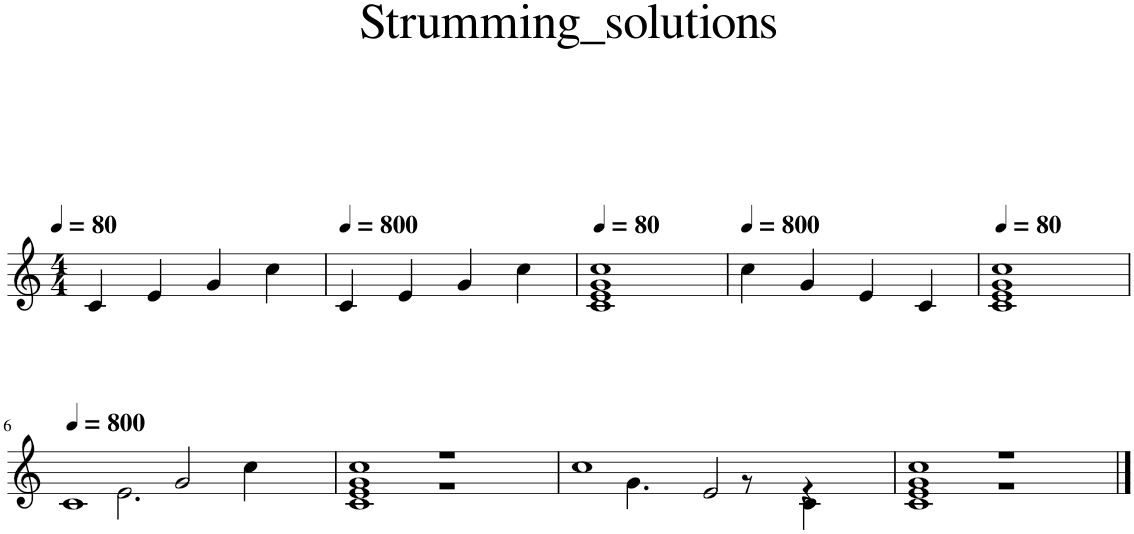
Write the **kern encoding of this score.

**kern
*part1
*staff1
*I"Ukulele
*I'Uk.
*clefG2
*k[]
*M4/4
*MM80
=1
4c/
4e/
4g/
4cc\
=2
*MM800
4c/
4e/
4g/
4cc\
=3
*MM80
1c 1e 1g 1cc
=4
*MM800
4cc\
4g/
4e/
4c/
=5
*MM80
1c 1e 1g 1cc
!!LO:LB:g=z
=6
*MM800
*^
*	*^
*	*	*^
1c	4ryy	2ryy	2.ryy
.	2.e\	.	.
.	.	2g/	.
.	.	.	4cc\
*	*	*v	*v
=7	=7	=7
1c 1e 1g 1cc	1r	1r
=8	=8	=8
*	*	*^
1cc	4ryy	2ryy	2.ryy
.	4.g\	.	.
.	.	2e/	.
.	8r	.	.
.	4r	.	4c\
*	*	*v	*v
=9	=9	=9
1c 1e 1g 1cc	1r	1r
*v	*v	*v
==
*-
